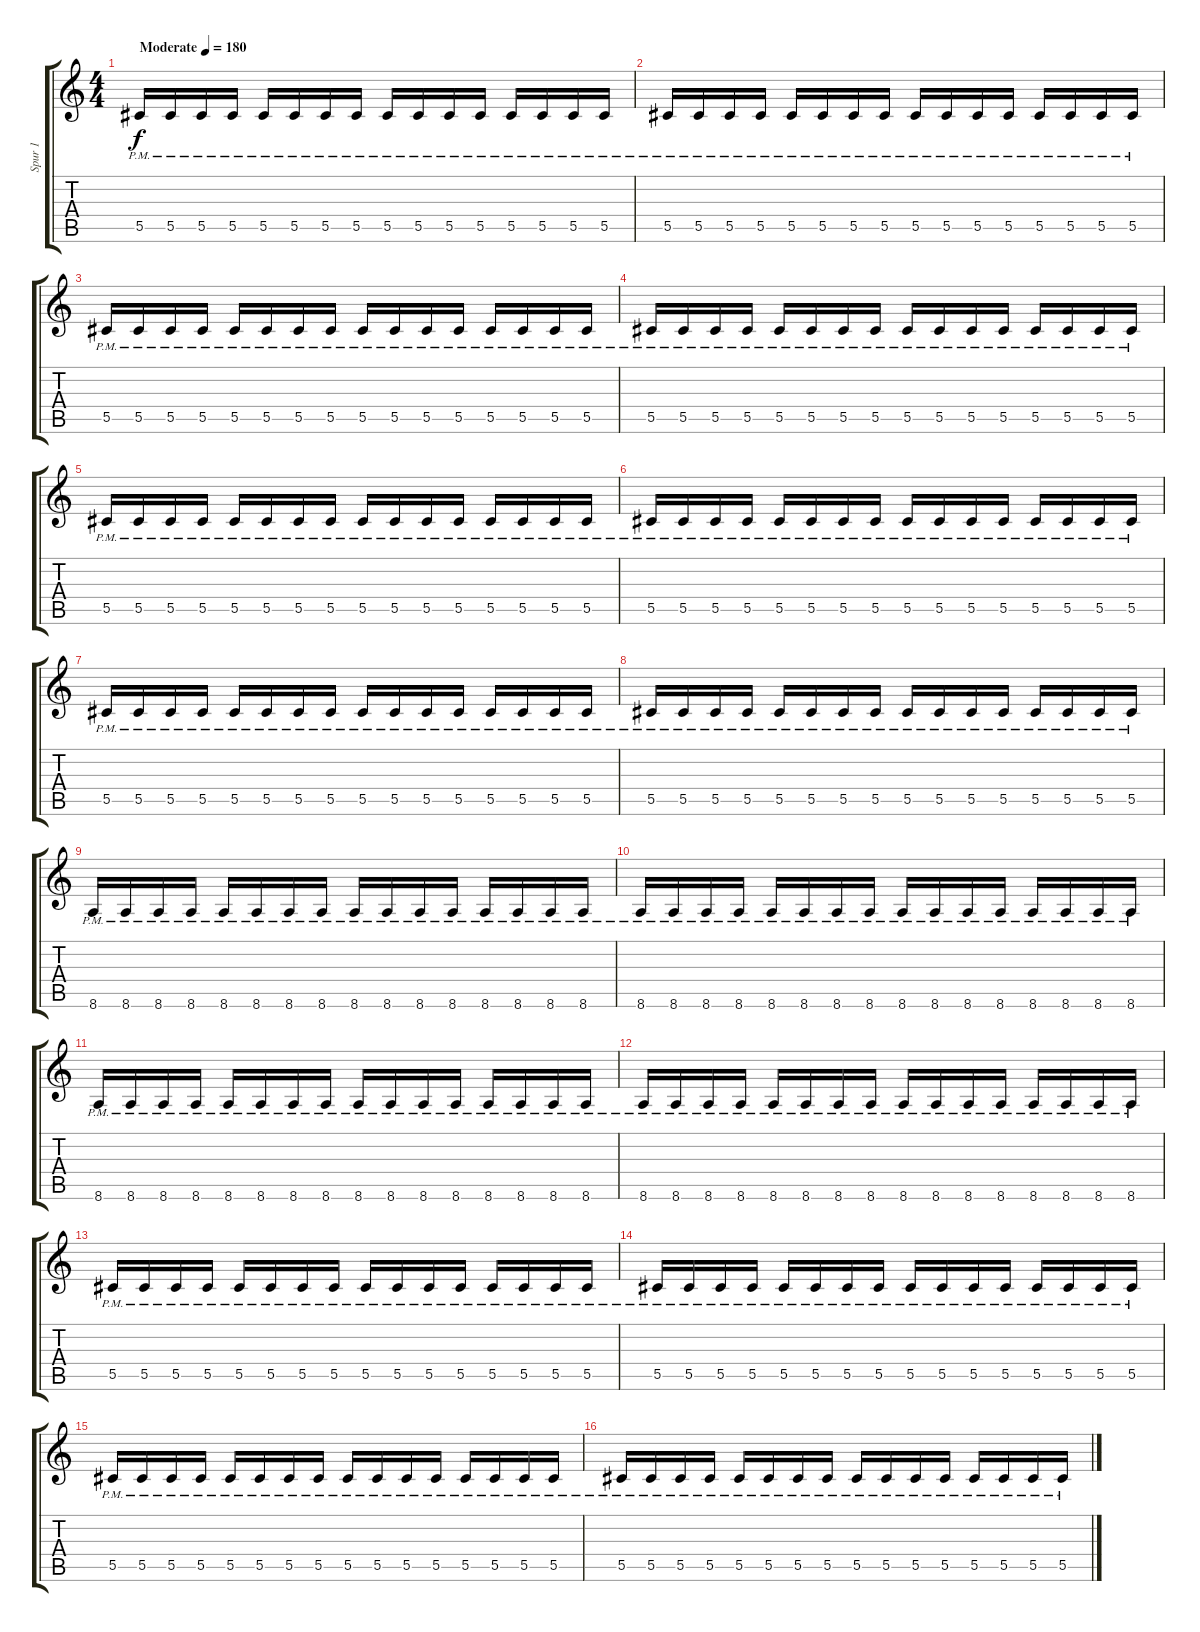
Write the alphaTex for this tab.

\track ("Spur 1" "Spur 1") {instrument electricbassfinger}
\staff {score tabs}
\tuning (Eb4 Bb3 Gb3 Db3 Ab2 Db2) {hide}
\ts (4 4)
\tempo (180 "Moderate")
\clef g2
\ks c
5.5{pm}.16{dy f instrument electricbassfinger} 5.5{pm}.16 5.5{pm}.16 5.5{pm}.16 5.5{pm}.16 5.5{pm}.16 5.5{pm}.16 5.5{pm}.16 5.5{pm}.16 5.5{pm}.16 5.5{pm}.16 5.5{pm}.16 5.5{pm}.16 5.5{pm}.16 5.5{pm}.16 5.5{pm}.16 |
5.5{pm}.16 5.5{pm}.16 5.5{pm}.16 5.5{pm}.16 5.5{pm}.16 5.5{pm}.16 5.5{pm}.16 5.5{pm}.16 5.5{pm}.16 5.5{pm}.16 5.5{pm}.16 5.5{pm}.16 5.5{pm}.16 5.5{pm}.16 5.5{pm}.16 5.5{pm}.16 |
5.5{pm}.16 5.5{pm}.16 5.5{pm}.16 5.5{pm}.16 5.5{pm}.16 5.5{pm}.16 5.5{pm}.16 5.5{pm}.16 5.5{pm}.16 5.5{pm}.16 5.5{pm}.16 5.5{pm}.16 5.5{pm}.16 5.5{pm}.16 5.5{pm}.16 5.5{pm}.16 |
5.5{pm}.16 5.5{pm}.16 5.5{pm}.16 5.5{pm}.16 5.5{pm}.16 5.5{pm}.16 5.5{pm}.16 5.5{pm}.16 5.5{pm}.16 5.5{pm}.16 5.5{pm}.16 5.5{pm}.16 5.5{pm}.16 5.5{pm}.16 5.5{pm}.16 5.5{pm}.16 |
5.5{pm}.16 5.5{pm}.16 5.5{pm}.16 5.5{pm}.16 5.5{pm}.16 5.5{pm}.16 5.5{pm}.16 5.5{pm}.16 5.5{pm}.16 5.5{pm}.16 5.5{pm}.16 5.5{pm}.16 5.5{pm}.16 5.5{pm}.16 5.5{pm}.16 5.5{pm}.16 |
5.5{pm}.16 5.5{pm}.16 5.5{pm}.16 5.5{pm}.16 5.5{pm}.16 5.5{pm}.16 5.5{pm}.16 5.5{pm}.16 5.5{pm}.16 5.5{pm}.16 5.5{pm}.16 5.5{pm}.16 5.5{pm}.16 5.5{pm}.16 5.5{pm}.16 5.5{pm}.16 |
5.5{pm}.16 5.5{pm}.16 5.5{pm}.16 5.5{pm}.16 5.5{pm}.16 5.5{pm}.16 5.5{pm}.16 5.5{pm}.16 5.5{pm}.16 5.5{pm}.16 5.5{pm}.16 5.5{pm}.16 5.5{pm}.16 5.5{pm}.16 5.5{pm}.16 5.5{pm}.16 |
5.5{pm}.16 5.5{pm}.16 5.5{pm}.16 5.5{pm}.16 5.5{pm}.16 5.5{pm}.16 5.5{pm}.16 5.5{pm}.16 5.5{pm}.16 5.5{pm}.16 5.5{pm}.16 5.5{pm}.16 5.5{pm}.16 5.5{pm}.16 5.5{pm}.16 5.5{pm}.16 |
8.6{pm}.16 8.6{pm}.16 8.6{pm}.16 8.6{pm}.16 8.6{pm}.16 8.6{pm}.16 8.6{pm}.16 8.6{pm}.16 8.6{pm}.16 8.6{pm}.16 8.6{pm}.16 8.6{pm}.16 8.6{pm}.16 8.6{pm}.16 8.6{pm}.16 8.6{pm}.16 |
8.6{pm}.16 8.6{pm}.16 8.6{pm}.16 8.6{pm}.16 8.6{pm}.16 8.6{pm}.16 8.6{pm}.16 8.6{pm}.16 8.6{pm}.16 8.6{pm}.16 8.6{pm}.16 8.6{pm}.16 8.6{pm}.16 8.6{pm}.16 8.6{pm}.16 8.6{pm}.16 |
8.6{pm}.16 8.6{pm}.16 8.6{pm}.16 8.6{pm}.16 8.6{pm}.16 8.6{pm}.16 8.6{pm}.16 8.6{pm}.16 8.6{pm}.16 8.6{pm}.16 8.6{pm}.16 8.6{pm}.16 8.6{pm}.16 8.6{pm}.16 8.6{pm}.16 8.6{pm}.16 |
8.6{pm}.16 8.6{pm}.16 8.6{pm}.16 8.6{pm}.16 8.6{pm}.16 8.6{pm}.16 8.6{pm}.16 8.6{pm}.16 8.6{pm}.16 8.6{pm}.16 8.6{pm}.16 8.6{pm}.16 8.6{pm}.16 8.6{pm}.16 8.6{pm}.16 8.6{pm}.16 |
5.5{pm}.16 5.5{pm}.16 5.5{pm}.16 5.5{pm}.16 5.5{pm}.16 5.5{pm}.16 5.5{pm}.16 5.5{pm}.16 5.5{pm}.16 5.5{pm}.16 5.5{pm}.16 5.5{pm}.16 5.5{pm}.16 5.5{pm}.16 5.5{pm}.16 5.5{pm}.16 |
5.5{pm}.16 5.5{pm}.16 5.5{pm}.16 5.5{pm}.16 5.5{pm}.16 5.5{pm}.16 5.5{pm}.16 5.5{pm}.16 5.5{pm}.16 5.5{pm}.16 5.5{pm}.16 5.5{pm}.16 5.5{pm}.16 5.5{pm}.16 5.5{pm}.16 5.5{pm}.16 |
5.5{pm}.16 5.5{pm}.16 5.5{pm}.16 5.5{pm}.16 5.5{pm}.16 5.5{pm}.16 5.5{pm}.16 5.5{pm}.16 5.5{pm}.16 5.5{pm}.16 5.5{pm}.16 5.5{pm}.16 5.5{pm}.16 5.5{pm}.16 5.5{pm}.16 5.5{pm}.16 |
5.5{pm}.16 5.5{pm}.16 5.5{pm}.16 5.5{pm}.16 5.5{pm}.16 5.5{pm}.16 5.5{pm}.16 5.5{pm}.16 5.5{pm}.16 5.5{pm}.16 5.5{pm}.16 5.5{pm}.16 5.5{pm}.16 5.5{pm}.16 5.5{pm}.16 5.5{pm}.16
